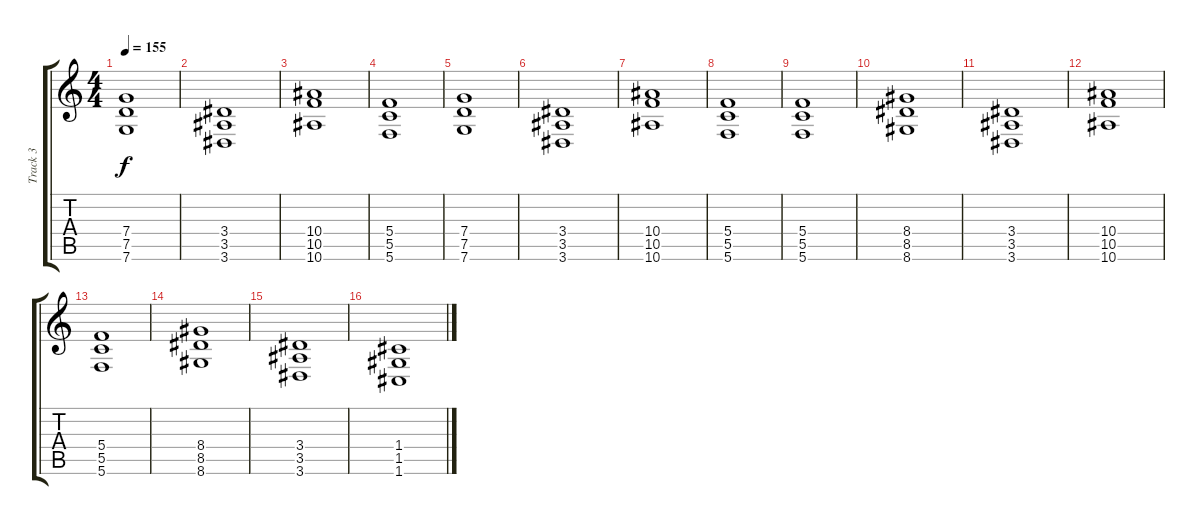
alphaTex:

\track ("Track 3" "Track 3") {instrument distortionguitar}
\staff {score tabs}
\tuning (D4 A3 F3 C3 G2 C2) {hide}
\ts (4 4)
\tempo 155
\clef g2
\ks c
(7.4 7.5 7.6).1{dy f} |
(3.4 3.5 3.6).1 |
(10.4 10.5 10.6).1 |
(5.4 5.5 5.6).1 |
(7.4 7.5 7.6).1 |
(3.4 3.5 3.6).1 |
(10.4 10.5 10.6).1 |
(5.4 5.5 5.6).1 |
(5.4 5.5 5.6).1 |
(8.4 8.5 8.6).1 |
(3.4 3.5 3.6).1 |
(10.4 10.5 10.6).1 |
(5.4 5.5 5.6).1 |
(8.4 8.5 8.6).1 |
(3.4 3.5 3.6).1 |
(1.4 1.5 1.6).1
